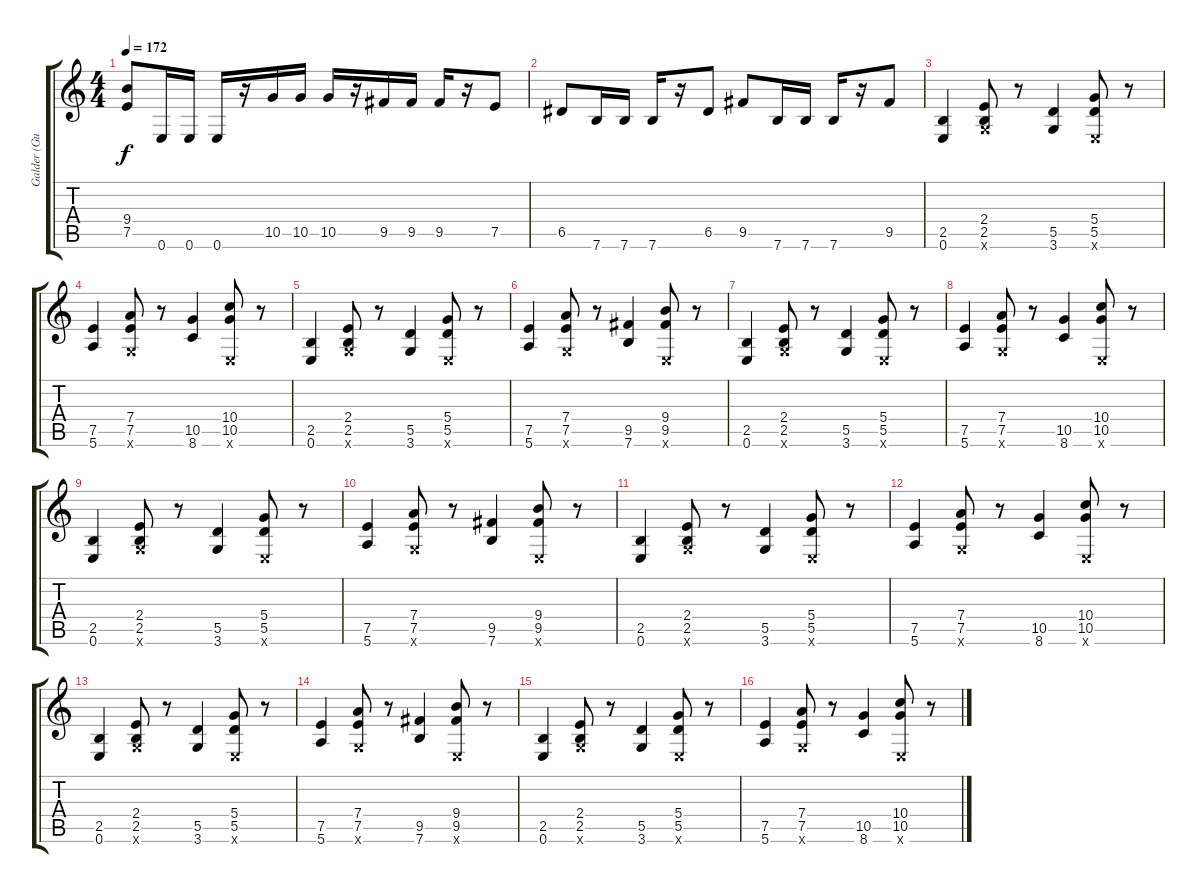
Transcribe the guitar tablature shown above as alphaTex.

\track ("Galder (Guitar1)" "Galder (Gu") {instrument distortionguitar}
\staff {score tabs}
\tuning (E4 B3 G3 D3 A2 E2) {hide}
\ts (4 4)
\tempo 172
\clef g2
\ks c
(9.4 7.5).8{dy f} 0.6.16 0.6.16 0.6.16 r.16 10.5.16 10.5.16 10.5.16 r.16 9.5.16 9.5.16 9.5.16 r.16 7.5.8 |
6.5.8 7.6.16 7.6.16 7.6.16 r.16 6.5.8 9.5.8 7.6.16 7.6.16 7.6.16 r.16 9.5.8 |
(2.5 0.6).4 (2.4 2.5 3.6{x}).8 r.8 (5.5 3.6).4 (5.4 5.5 0.6{x}).8 r.8 |
(7.5 5.6).4 (7.4 7.5 3.6{x}).8 r.8 (10.5 8.6).4 (10.4 10.5 0.6{x}).8 r.8 |
(2.5 0.6).4 (2.4 2.5 3.6{x}).8 r.8 (5.5 3.6).4 (5.4 5.5 0.6{x}).8 r.8 |
(7.5 5.6).4 (7.4 7.5 3.6{x}).8 r.8 (9.5 7.6).4 (9.4 9.5 0.6{x}).8 r.8 |
(2.5 0.6).4 (2.4 2.5 3.6{x}).8 r.8 (5.5 3.6).4 (5.4 5.5 0.6{x}).8 r.8 |
(7.5 5.6).4 (7.4 7.5 3.6{x}).8 r.8 (10.5 8.6).4 (10.4 10.5 0.6{x}).8 r.8 |
(2.5 0.6).4 (2.4 2.5 3.6{x}).8 r.8 (5.5 3.6).4 (5.4 5.5 0.6{x}).8 r.8 |
(7.5 5.6).4 (7.4 7.5 3.6{x}).8 r.8 (9.5 7.6).4 (9.4 9.5 0.6{x}).8 r.8 |
(2.5 0.6).4 (2.4 2.5 3.6{x}).8 r.8 (5.5 3.6).4 (5.4 5.5 0.6{x}).8 r.8 |
(7.5 5.6).4 (7.4 7.5 3.6{x}).8 r.8 (10.5 8.6).4 (10.4 10.5 0.6{x}).8 r.8 |
(2.5 0.6).4 (2.4 2.5 3.6{x}).8 r.8 (5.5 3.6).4 (5.4 5.5 0.6{x}).8 r.8 |
(7.5 5.6).4 (7.4 7.5 3.6{x}).8 r.8 (9.5 7.6).4 (9.4 9.5 0.6{x}).8 r.8 |
(2.5 0.6).4 (2.4 2.5 3.6{x}).8 r.8 (5.5 3.6).4 (5.4 5.5 0.6{x}).8 r.8 |
(7.5 5.6).4 (7.4 7.5 3.6{x}).8 r.8 (10.5 8.6).4 (10.4 10.5 0.6{x}).8 r.8
